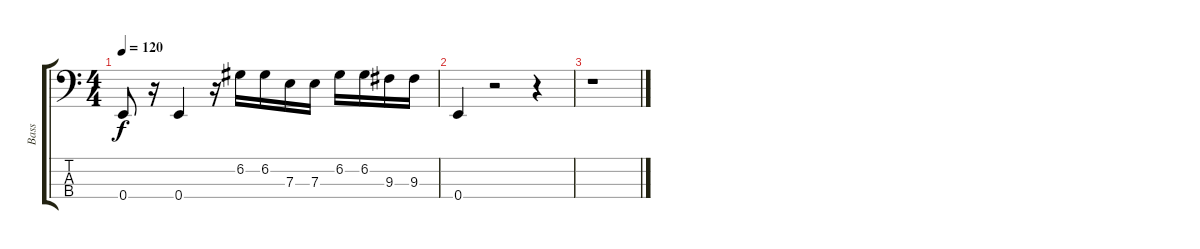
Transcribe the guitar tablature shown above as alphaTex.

\track ("Bass" "Bass") {instrument electricbassfinger}
\staff {score tabs}
\tuning (G2 D2 A1 E1) {hide}
\ts (4 4)
\tempo 120
\clef f4
\ks c
0.4.8{dy f} r.16 0.4.4 r.16 6.2.16 6.2.16 7.3.16 7.3.16 6.2.16 6.2.16 9.3.16 9.3.16 |
0.4.4 r.2 r.4 |
r.1
